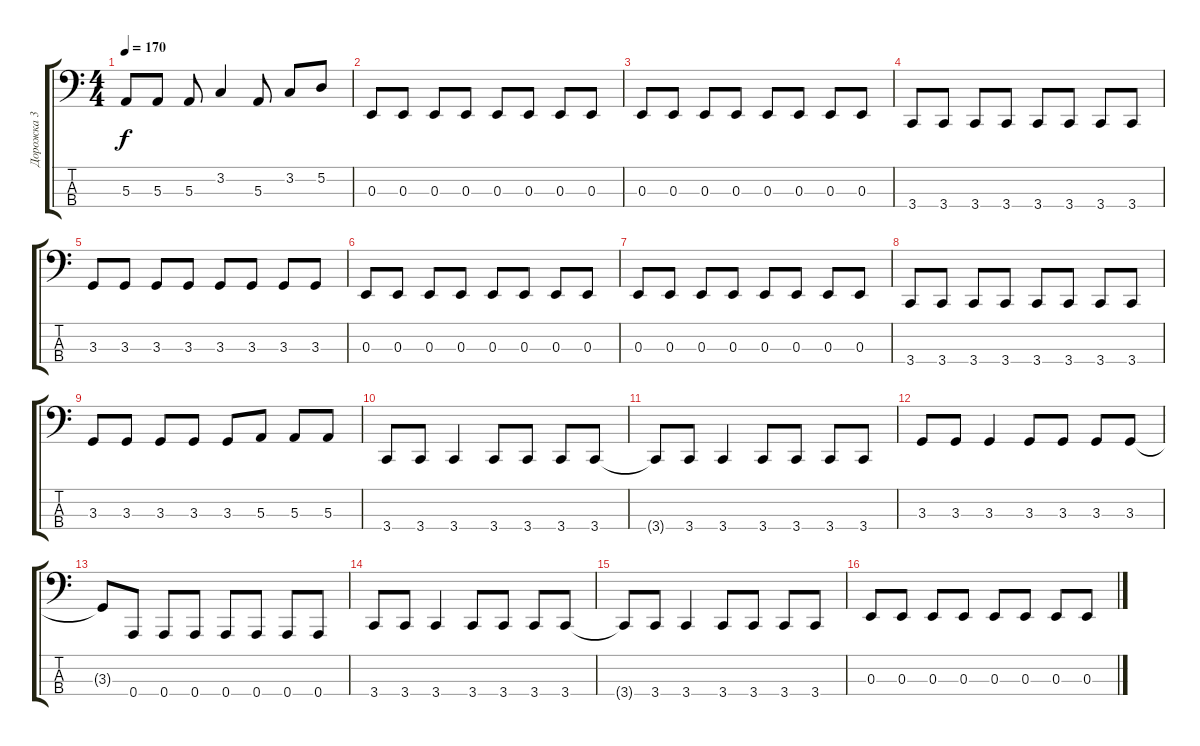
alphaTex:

\track ("Дорожка 3" "Дорожка 3") {instrument electricbassfinger}
\staff {score tabs}
\tuning (D2 A1 E1 A0) {hide}
\ts (4 4)
\tempo 170
\clef f4
\ks c
5.3{t}.8{dy f} 5.3.8 5.3.8 3.2.4 5.3.8 3.2.8 5.2.8 |
0.3.8 0.3.8 0.3.8 0.3.8 0.3.8 0.3.8 0.3.8 0.3.8 |
0.3.8 0.3.8 0.3.8 0.3.8 0.3.8 0.3.8 0.3.8 0.3.8 |
3.4.8 3.4.8 3.4.8 3.4.8 3.4.8 3.4.8 3.4.8 3.4.8 |
3.3.8 3.3.8 3.3.8 3.3.8 3.3.8 3.3.8 3.3.8 3.3.8 |
0.3.8 0.3.8 0.3.8 0.3.8 0.3.8 0.3.8 0.3.8 0.3.8 |
0.3.8 0.3.8 0.3.8 0.3.8 0.3.8 0.3.8 0.3.8 0.3.8 |
3.4.8 3.4.8 3.4.8 3.4.8 3.4.8 3.4.8 3.4.8 3.4.8 |
3.3.8 3.3.8 3.3.8 3.3.8 3.3.8 5.3.8 5.3.8 5.3.8 |
3.4.8 3.4.8 3.4.4 3.4.8 3.4.8 3.4.8 3.4.8 |
3.4{t}.8 3.4.8 3.4.4 3.4.8 3.4.8 3.4.8 3.4.8 |
3.3.8 3.3.8 3.3.4 3.3.8 3.3.8 3.3.8 3.3.8 |
3.3{t}.8 0.4.8 0.4.8 0.4.8 0.4.8 0.4.8 0.4.8 0.4.8 |
3.4.8 3.4.8 3.4.4 3.4.8 3.4.8 3.4.8 3.4.8 |
3.4{t}.8 3.4.8 3.4.4 3.4.8 3.4.8 3.4.8 3.4.8 |
0.3.8 0.3.8 0.3.8 0.3.8 0.3.8 0.3.8 0.3.8 0.3.8
